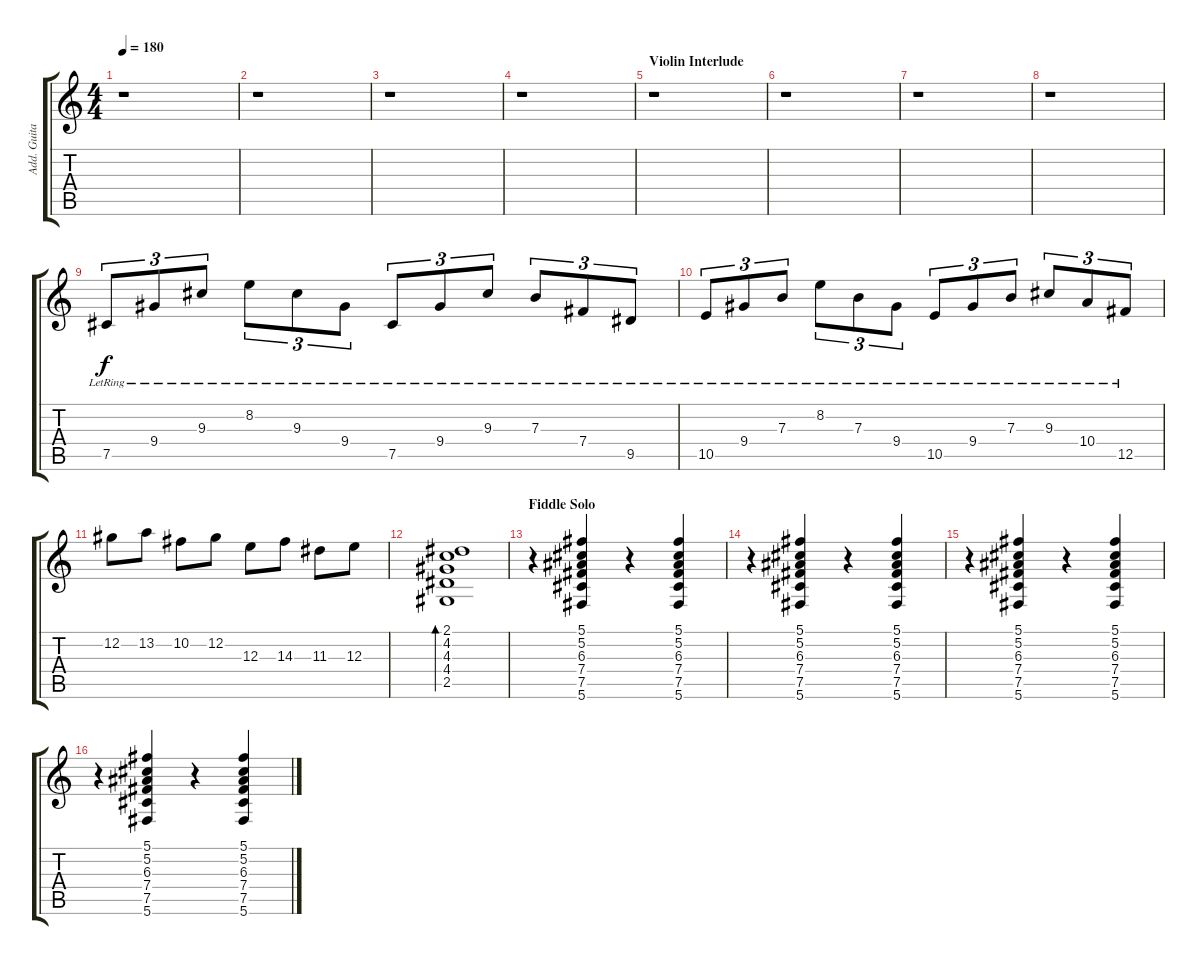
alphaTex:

\track ("Add. Guitar" "Add. Guita") {instrument electricguitarjazz}
\staff {score tabs}
\tuning (Db4 Ab3 E3 B2 Gb2 Db2) {hide}
\ts (4 4)
\tempo 180
\clef g2
\ks c
r.1{dy f} |
r.1 |
r.1 |
r.1 |
\section ("" "Violin Interlude")
r.1 |
r.1 |
r.1 |
r.1 |
7.5{lr}.8{tu (3 2) balance 8 instrument acousticguitarsteel} 9.4{lr}.8{tu (3 2)} 9.3{lr}.8{tu (3 2)} 8.2{lr}.8{tu (3 2)} 9.3{lr}.8{tu (3 2)} 9.4{lr}.8{tu (3 2)} 7.5{lr}.8{tu (3 2)} 9.4{lr}.8{tu (3 2)} 9.3{lr}.8{tu (3 2)} 7.3{lr}.8{tu (3 2)} 7.4{lr}.8{tu (3 2)} 9.5{lr}.8{tu (3 2)} |
10.5{lr}.8{tu (3 2)} 9.4{lr}.8{tu (3 2)} 7.3{lr}.8{tu (3 2)} 8.2{lr}.8{tu (3 2)} 7.3{lr}.8{tu (3 2)} 9.4{lr}.8{tu (3 2)} 10.5{lr}.8{tu (3 2)} 9.4{lr}.8{tu (3 2)} 7.3{lr}.8{tu (3 2)} 9.3{lr}.8{tu (3 2)} 10.4{lr}.8{tu (3 2)} 12.5{lr}.8{tu (3 2)} |
12.2.8 13.2.8 10.2.8 12.2.8 12.3.8 14.3.8 11.3.8 12.3.8 |
(2.1 4.2 4.3 4.4 2.5).1{bd 480} |
\section ("" "Fiddle Solo")
r.4 (5.1 5.2 6.3 7.4 7.5 5.6).4 r.4 (5.1 5.2 6.3 7.4 7.5 5.6).4 |
r.4 (5.1 5.2 6.3 7.4 7.5 5.6).4 r.4 (5.1 5.2 6.3 7.4 7.5 5.6).4 |
r.4 (5.1 5.2 6.3 7.4 7.5 5.6).4 r.4 (5.1 5.2 6.3 7.4 7.5 5.6).4 |
r.4 (5.1 5.2 6.3 7.4 7.5 5.6).4 r.4 (5.1 5.2 6.3 7.4 7.5 5.6).4
